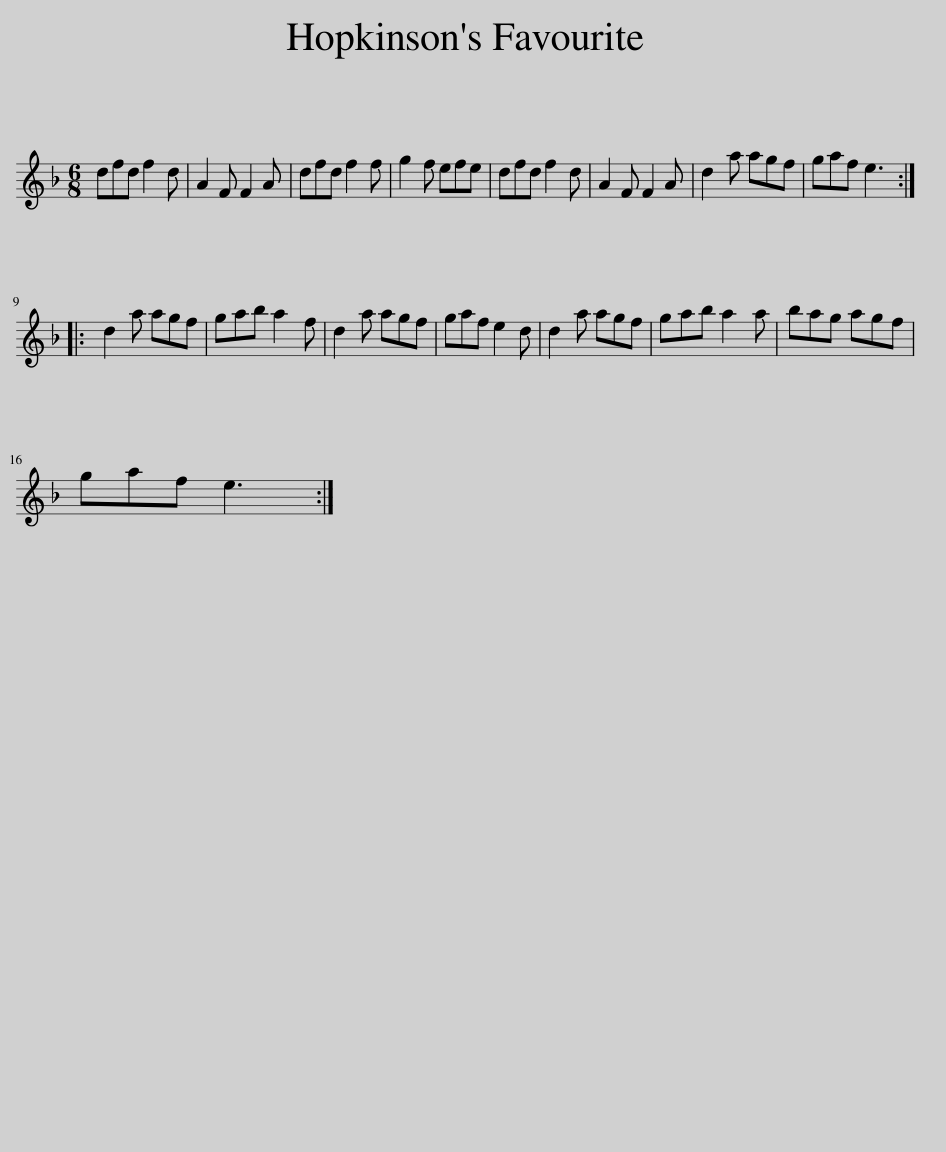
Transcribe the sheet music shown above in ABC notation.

X:1
L:1/8
M:6/8
I:linebreak $
K:Dmin
V:1 treble
V:1
 dfd f2 d | A2 F F2 A | dfd f2 f | g2 f efe | dfd f2 d | %5
 A2 F F2 A | d2 a agf | gaf e3 ::$ d2 a agf | gab a2 f | %10
 d2 a agf | gaf e2 d | d2 a agf | gab a2 a | bag agf |$ %15
 gaf e3 :| %16
